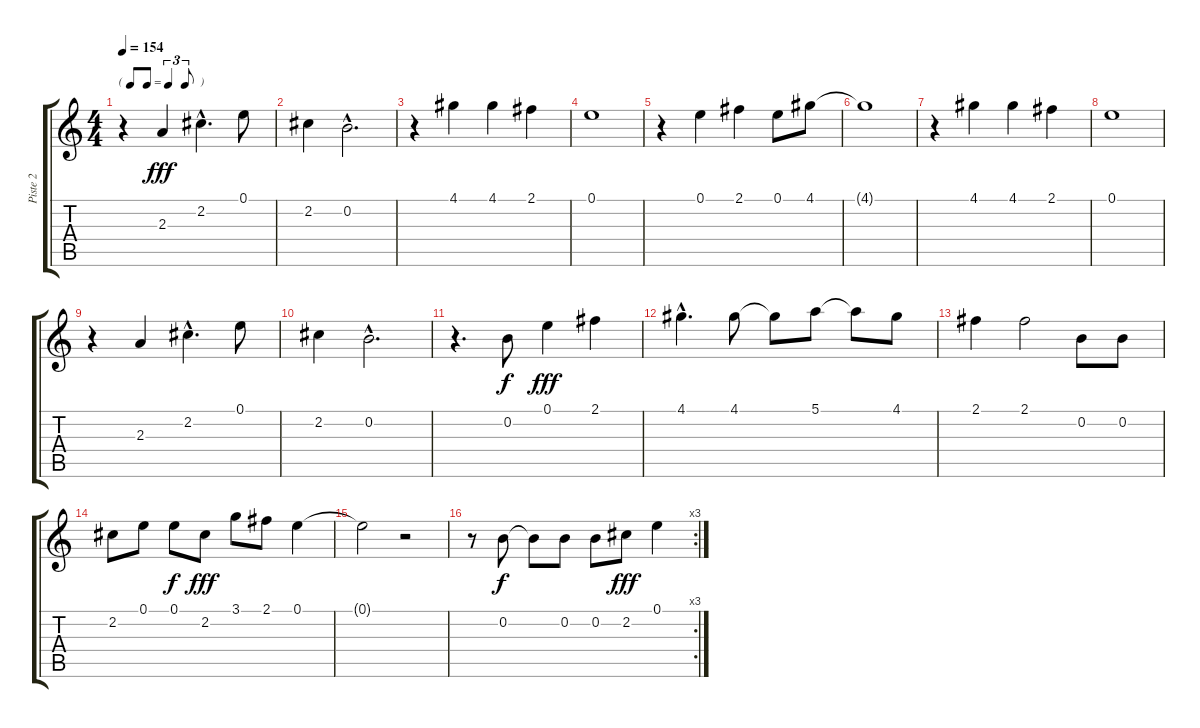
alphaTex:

\track ("Piste 2" "Piste 2") {instrument electricguitarjazz}
\staff {score tabs}
\tuning (E4 B3 G3 D3 A2 E2) {hide}
\ts (4 4)
\tf triplet8th
\tempo 154
\clef g2
\ks c
r.4{dy fff} 2.3.4 2.2{hac}.4{d} 0.1.8 |
2.2.4 0.2{hac}.2{d} |
r.4 4.1.4 4.1.4 2.1.4 |
0.1.1 |
r.4 0.1.4 2.1.4 0.1.8 4.1.8 |
4.1{t}.1 |
r.4 4.1.4 4.1.4 2.1.4 |
0.1.1 |
r.4 2.3.4 2.2{hac}.4{d} 0.1.8 |
2.2.4 0.2{hac}.2{d} |
r.4{d} 0.2.8{dy f} 0.1.4{dy fff} 2.1.4 |
4.1{hac}.4{d} 4.1.8 4.1{t}.8 5.1.8 5.1{t}.8 4.1.8 |
2.1.4 2.1.2 0.2.8 0.2.8 |
2.2.8 0.1.8 0.1.8{dy f} 2.2.8{dy fff} 3.1.8 2.1.8 0.1.4 |
0.1{t}.2 r.2 |
\rc 3
r.8 0.2.8{dy f} 0.2{t}.8 0.2.8 0.2.8 2.2.8{dy fff} 0.1.4
